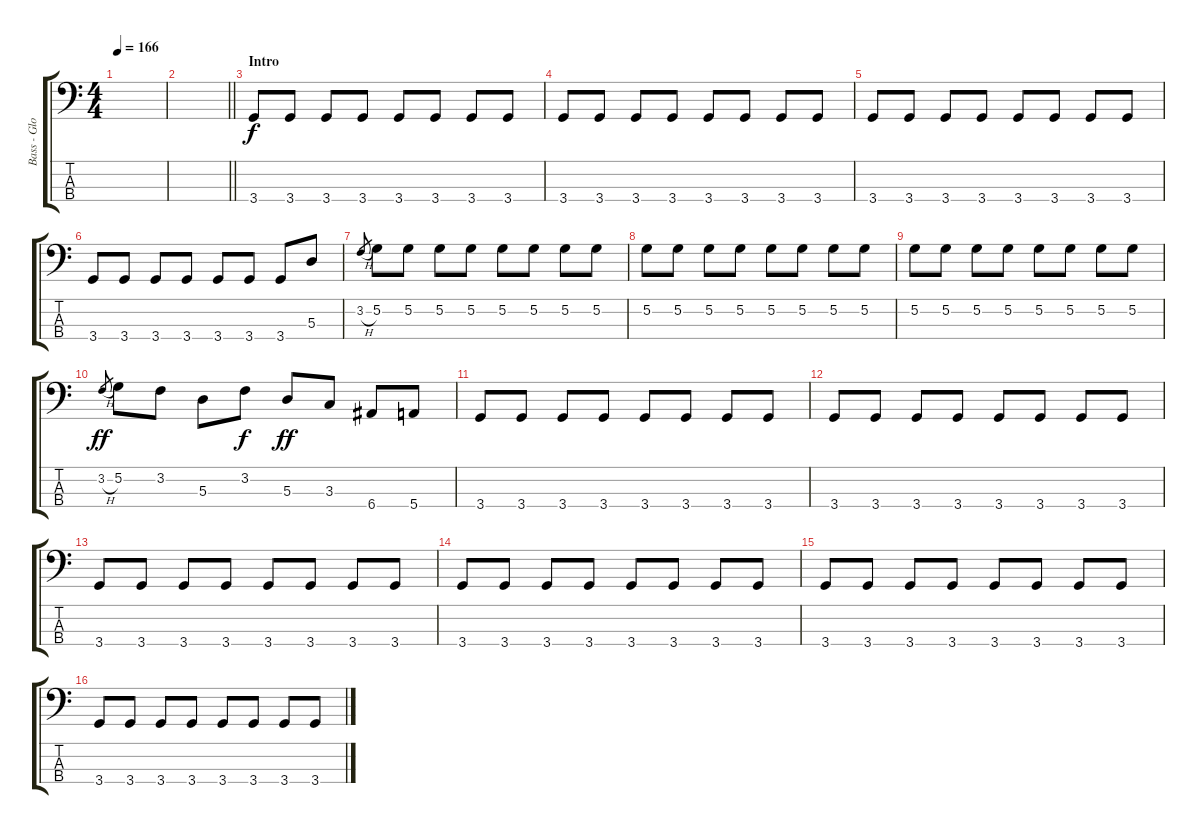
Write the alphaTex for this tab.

\track ("Bass - Glover  - Димон" "Bass - Glo") {instrument electricbassfinger}
\staff {score tabs}
\tuning (G2 D2 A1 E1) {hide}
\ts (4 4)
\tempo 166
\clef f4
\ks c
|
\barLineRight lightlight
|
\section ("" "Intro")
3.4.8 3.4.8 3.4.8 3.4.8 3.4.8 3.4.8 3.4.8 3.4.8 |
3.4.8 3.4.8 3.4.8 3.4.8 3.4.8 3.4.8 3.4.8 3.4.8 |
3.4.8 3.4.8 3.4.8 3.4.8 3.4.8 3.4.8 3.4.8 3.4.8 |
3.4.8 3.4.8 3.4.8 3.4.8 3.4.8 3.4.8 3.4.8 5.3.8{dy f} |
3.2{h}.8{gr} 5.2.8 5.2.8 5.2.8 5.2.8 5.2.8 5.2.8 5.2.8 5.2.8 |
5.2.8 5.2.8 5.2.8 5.2.8 5.2.8 5.2.8 5.2.8 5.2.8 |
5.2.8 5.2.8 5.2.8 5.2.8 5.2.8 5.2.8 5.2.8 5.2.8 |
3.2{h}.8{gr dy ff} 5.2.8 3.2.8 5.3.8 3.2.8{dy f} 5.3.8{dy ff} 3.3.8 6.4.8 5.4.8 |
3.4.8 3.4.8 3.4.8 3.4.8 3.4.8 3.4.8 3.4.8 3.4.8 |
3.4.8 3.4.8 3.4.8 3.4.8 3.4.8 3.4.8 3.4.8 3.4.8 |
3.4.8 3.4.8 3.4.8 3.4.8 3.4.8 3.4.8 3.4.8 3.4.8 |
3.4.8 3.4.8 3.4.8 3.4.8 3.4.8 3.4.8 3.4.8 3.4.8 |
3.4.8 3.4.8 3.4.8 3.4.8 3.4.8 3.4.8 3.4.8 3.4.8 |
3.4.8 3.4.8 3.4.8 3.4.8 3.4.8 3.4.8 3.4.8 3.4.8
